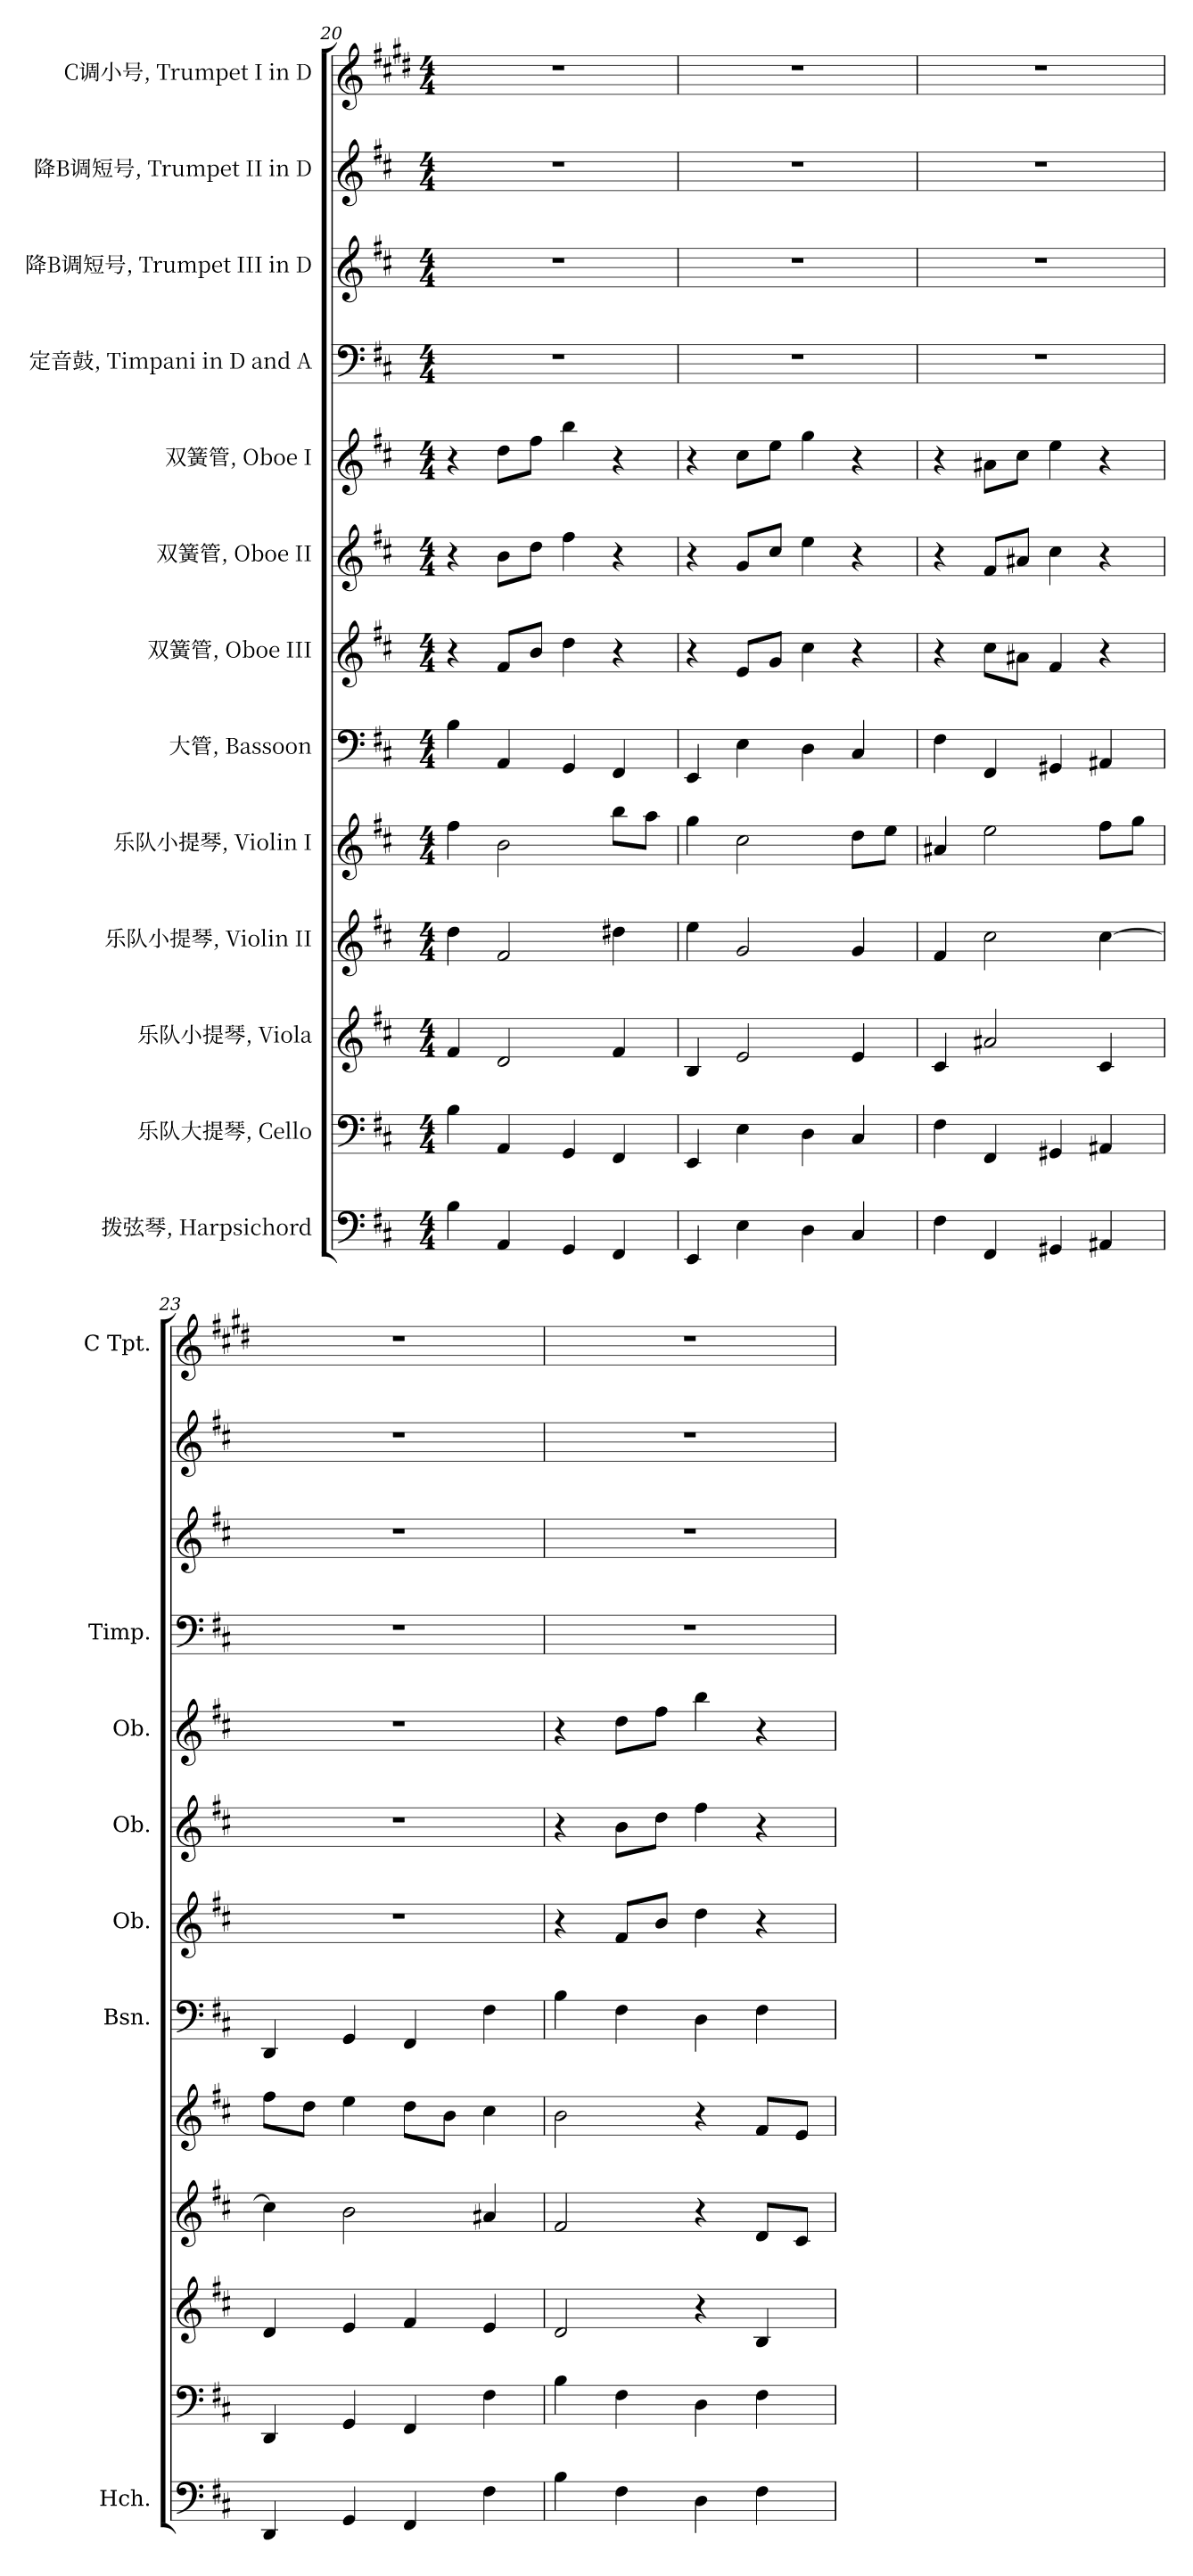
**kern	**kern	**kern	**kern	**kern	**kern	**kern	**kern	**kern	**kern	**kern	**kern	**kern
*part13	*part12	*part11	*part10	*part9	*part8	*part7	*part6	*part5	*part4	*part3	*part2	*part1
*staff13	*staff12	*staff11	*staff10	*staff9	*staff8	*staff7	*staff6	*staff5	*staff4	*staff3	*staff2	*staff1
*I"拨弦琴, Harpsichord	*I"乐队大提琴, Cello	*I"乐队小提琴, Viola	*I"乐队小提琴, Violin II	*I"乐队小提琴, Violin I	*I"大管, Bassoon	*I"双簧管, Oboe III	*I"双簧管, Oboe II	*I"双簧管, Oboe I	*I"定音鼓, Timpani in D and A	*I"降B调短号, Trumpet III in D	*I"降B调短号, Trumpet II in D	*I"C调小号, Trumpet I in D
*I'Hch.	*	*	*	*	*I'Bsn.	*I'Ob.	*I'Ob.	*I'Ob.	*I'Timp.	*	*	*I'C Tpt.
*clefF4	*clefF4	*clefG2	*clefG2	*clefG2	*clefF4	*clefG2	*clefG2	*clefG2	*clefF4	*clefG2	*clefG2	*clefG2
*	*	*	*	*	*	*	*	*	*	*ITrd1c2	*ITrd1c2	*ITrd1c2
*k[f#c#]	*k[f#c#]	*k[f#c#]	*k[f#c#]	*k[f#c#]	*k[f#c#]	*k[f#c#]	*k[f#c#]	*k[f#c#]	*k[f#c#]	*k[]	*k[]	*k[f#c#]
*M4/4	*M4/4	*M4/4	*M4/4	*M4/4	*M4/4	*M4/4	*M4/4	*M4/4	*M4/4	*M4/4	*M4/4	*M4/4
=20	=20	=20	=20	=20	=20	=20	=20	=20	=20	=20	=20	=20
4B\	4B\	4f#/	4dd\	4ff#\	4B\	4r	4r	4r	1r	1r	1r	1r
4AA/	4AA/	2d/	2f#/	2b\	4AA/	8f#/L	8b\L	8dd\L	.	.	.	.
.	.	.	.	.	.	8b/J	8dd\J	8ff#\J	.	.	.	.
4GG/	4GG/	.	.	.	4GG/	4dd\	4ff#\	4bb\	.	.	.	.
4FF#/	4FF#/	4f#/	4dd#X\	8bb\L	4FF#/	4r	4r	4r	.	.	.	.
.	.	.	.	8aa\J	.	.	.	.	.	.	.	.
=21	=21	=21	=21	=21	=21	=21	=21	=21	=21	=21	=21	=21
4EE/	4EE/	4B/	4ee\	4gg\	4EE/	4r	4r	4r	1r	1r	1r	1r
4E\	4E\	2e/	2g/	2cc#\	4E\	8e/L	8g/L	8cc#\L	.	.	.	.
.	.	.	.	.	.	8g/J	8cc#/J	8ee\J	.	.	.	.
4D\	4D\	.	.	.	4D\	4cc#\	4ee\	4gg\	.	.	.	.
4C#/	4C#/	4e/	4g/	8dd\L	4C#/	4r	4r	4r	.	.	.	.
.	.	.	.	8ee\J	.	.	.	.	.	.	.	.
=22	=22	=22	=22	=22	=22	=22	=22	=22	=22	=22	=22	=22
4F#\	4F#\	4c#/	4f#/	4a#X/	4F#\	4r	4r	4r	1r	1r	1r	1r
4FF#/	4FF#/	2a#X/	2cc#\	2ee\	4FF#/	8cc#\L	8f#/L	8a#X\L	.	.	.	.
.	.	.	.	.	.	8a#X\J	8a#X/J	8cc#\J	.	.	.	.
4GG#X/	4GG#X/	.	.	.	4GG#X/	4f#/	4cc#\	4ee\	.	.	.	.
4AA#X/	4AA#X/	4c#/	[4cc#\	8ff#\L	4AA#X/	4r	4r	4r	.	.	.	.
.	.	.	.	8gg\J	.	.	.	.	.	.	.	.
=23	=23	=23	=23	=23	=23	=23	=23	=23	=23	=23	=23	=23
4DD/	4DD/	4d/	4cc#\]	8ff#\L	4DD/	1r	1r	1r	1r	1r	1r	1r
.	.	.	.	8dd\J	.	.	.	.	.	.	.	.
4GG/	4GG/	4e/	2b\	4ee\	4GG/	.	.	.	.	.	.	.
4FF#/	4FF#/	4f#/	.	8dd\L	4FF#/	.	.	.	.	.	.	.
.	.	.	.	8b\J	.	.	.	.	.	.	.	.
4F#\	4F#\	4e/	4a#X/	4cc#\	4F#\	.	.	.	.	.	.	.
!!LO:PB:g=z
=24	=24	=24	=24	=24	=24	=24	=24	=24	=24	=24	=24	=24
4B\	4B\	2d/	2f#/	2b\	4B\	4r	4r	4r	1r	1r	1r	1r
4F#\	4F#\	.	.	.	4F#\	8f#/L	8b\L	8dd\L	.	.	.	.
.	.	.	.	.	.	8b/J	8dd\J	8ff#\J	.	.	.	.
4D\	4D\	4r	4r	4r	4D\	4dd\	4ff#\	4bb\	.	.	.	.
4F#\	4F#\	4B/	8d/L	8f#/L	4F#\	4r	4r	4r	.	.	.	.
.	.	.	8c#/J	8e/J	.	.	.	.	.	.	.	.
=	=	=	=	=	=	=	=	=	=	=	=	=
*-	*-	*-	*-	*-	*-	*-	*-	*-	*-	*-	*-	*-
